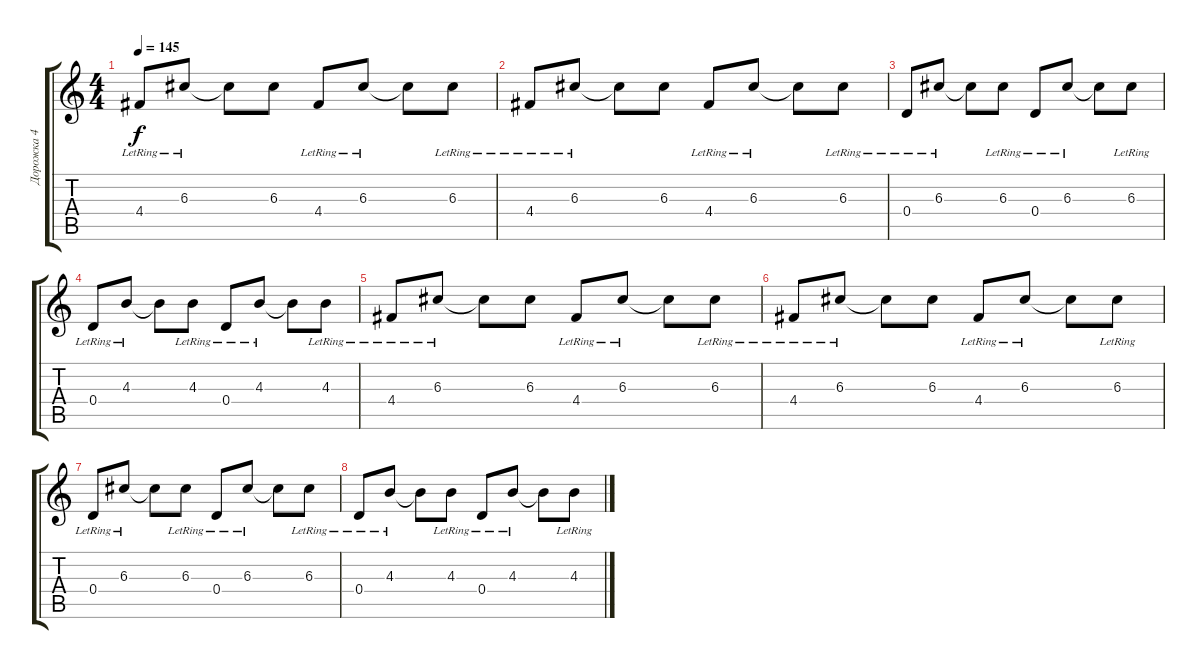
\track ("Дорожка 4" "Дорожка 4") {instrument electricguitarmuted}
\staff {score tabs}
\tuning (E4 B3 G3 D3 A2 E2) {hide}
\ts (4 4)
\tempo 145
\clef g2
\ks c
4.4{lr}.8{dy f} 6.3{lr}.8 6.3{t}.8 6.3.8 4.4{lr}.8 6.3{lr}.8 6.3{t}.8 6.3{lr}.8 |
4.4{lr}.8 6.3{lr}.8 6.3{t}.8 6.3.8 4.4{lr}.8 6.3{lr}.8 6.3{t}.8 6.3{lr}.8 |
0.4{lr}.8 6.3{lr}.8 6.3{t}.8 6.3{lr}.8 0.4{lr}.8 6.3{lr}.8 6.3{t}.8 6.3{lr}.8 |
0.4{lr}.8 4.3{lr}.8 4.3{t}.8 4.3{lr}.8 0.4{lr}.8 4.3{lr}.8 4.3{t}.8 4.3{lr}.8 |
4.4{lr}.8 6.3{lr}.8 6.3{t}.8 6.3.8 4.4{lr}.8 6.3{lr}.8 6.3{t}.8 6.3{lr}.8 |
4.4{lr}.8 6.3{lr}.8 6.3{t}.8 6.3.8 4.4{lr}.8 6.3{lr}.8 6.3{t}.8 6.3{lr}.8 |
0.4{lr}.8 6.3{lr}.8 6.3{t}.8 6.3{lr}.8 0.4{lr}.8 6.3{lr}.8 6.3{t}.8 6.3{lr}.8 |
0.4{lr}.8 4.3{lr}.8 4.3{t}.8 4.3{lr}.8 0.4{lr}.8 4.3{lr}.8 4.3{t}.8 4.3{lr}.8
